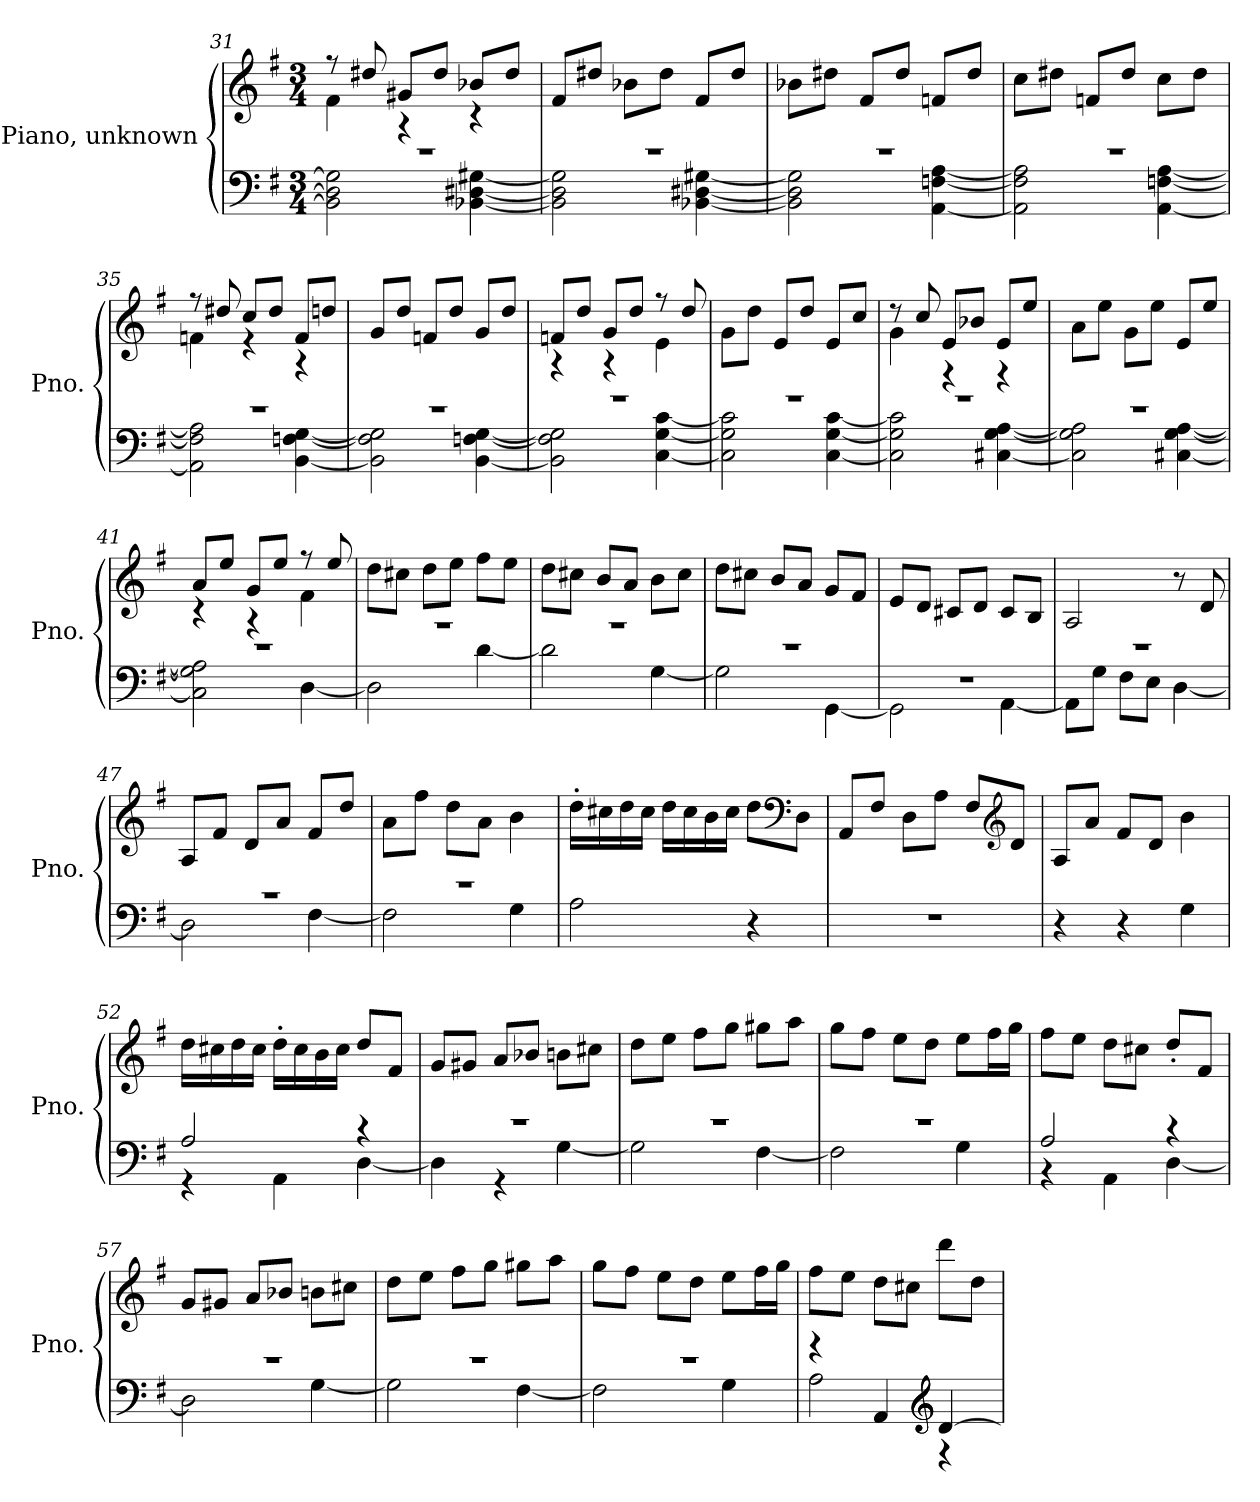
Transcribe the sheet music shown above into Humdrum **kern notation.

**kern	**kern
*part1	*part1
*staff2	*staff1
*I"Piano, unknown	*
*I'Pno.	*
*clefF4	*clefG2
*k[f#]	*k[f#]
*M3/4	*M3/4
=31	=31
*^	*^
2.r	2BB\] 2D#\] 2G#\]	8r	4f#\
.	.	8dd#X/	.
.	.	8g#X/L	4r
.	.	8dd#/J	.
.	[4BB-X\ [4D#X\ [4G#X\	8b-X/L	4r
.	.	8dd#/J	.
*	*	*v	*v
!!LO:LB:g=z
=32	=32	=32
2.r	2BB-\] 2D#\] 2G#\]	8f#/L
.	.	8dd#X/J
.	.	8b-X\L
.	.	8dd#\J
.	[4BB-X\ [4D#X\ [4G#X\	8f#/L
.	.	8dd#/J
=33	=33	=33
2.r	2BB-\] 2D#\] 2G#\]	8b-X\L
.	.	8dd#X\J
.	.	8f#/L
.	.	8dd#/J
.	[4AA\ [4Fn\ [4A\	8fn/L
.	.	8dd#/J
=34	=34	=34
2.r	2AA\] 2F\] 2A\]	8cc\L
.	.	8dd#X\J
.	.	8fn/L
.	.	8dd#/J
.	[4AA\ [4Fn\ [4A\	8cc\L
.	.	8dd#\J
=35	=35	=35
*	*	*^
2.r	2AA\] 2F\] 2A\]	8r	4fn\
.	.	8dd#X/	.
.	.	8cc/L	4r
.	.	8dd#/J	.
.	[4BB\ [4Fn\ [4G\	8f/L	4r
.	.	8ddn/J	.
*	*	*v	*v
=36	=36	=36
2.r	2BB\] 2F\] 2G\]	8g/L
.	.	8dd/J
.	.	8fn/L
.	.	8dd/J
.	[4BB\ [4Fn\ [4G\	8g/L
.	.	8dd/J
!!LO:LB:g=z
=37	=37	=37
*	*	*^
2.r	2BB\] 2F\] 2G\]	8fn/L	4r
.	.	8dd/J	.
.	.	8g/L	4r
.	.	8dd/J	.
.	[4C\ [4G\ [4c\	8r	4e\
.	.	8dd/	.
*	*	*v	*v
=38	=38	=38
2.r	2C\] 2G\] 2c\]	8g\L
.	.	8dd\J
.	.	8e/L
.	.	8dd/J
.	[4C\ [4G\ [4c\	8e/L
.	.	8cc/J
=39	=39	=39
*	*	*^
2.r	2C\] 2G\] 2c\]	8r	4g\
.	.	8cc/	.
.	.	8e/L	4r
.	.	8b-X/J	.
.	[4C#X\ [4G\ [4A\	8e/L	4r
.	.	8ee/J	.
*	*	*v	*v
=40	=40	=40
2.r	2C#\] 2G\] 2A\]	8a\L
.	.	8ee\J
.	.	8g\L
.	.	8ee\J
.	[4C#X\ [4G\ [4A\	8e/L
.	.	8ee/J
=41	=41	=41
*	*	*^
2.r	2C#\] 2G\] 2A\]	8a/L	4r
.	.	8ee/J	.
.	.	8g/L	4r
.	.	8ee/J	.
.	[4D\	8r	4f#\
.	.	8ee/	.
*	*	*v	*v
!!LO:LB:g=z
=42	=42	=42
2.r	2D\]	8dd\L
.	.	8cc#X\J
.	.	8dd\L
.	.	8ee\J
.	[4d\	8ff#\L
.	.	8ee\J
=43	=43	=43
2.r	2d\]	8dd\L
.	.	8cc#X\J
.	.	8b/L
.	.	8a/J
.	[4G\	8b\L
.	.	8cc#\J
=44	=44	=44
2.r	2G\]	8dd\L
.	.	8cc#X\J
.	.	8b/L
.	.	8a/J
.	[4GG\	8g/L
.	.	8f#/J
=45	=45	=45
2.r	2GG\]	8e/L
.	.	8d/J
.	.	8c#X/L
.	.	8d/J
.	[4AA\	8c#/L
.	.	8B/J
=46	=46	=46
2.r	8AA\L]	2A/
.	8G\J	.
.	8F#\L	.
.	8E\J	.
.	[4D\	8r
.	.	8d/
=47	=47	=47
2.r	2D\]	8A/L
.	.	8f#/J
.	.	8d/L
.	.	8a/J
.	[4F#\	8f#/L
.	.	8dd/J
!!LO:LB:g=z
=48	=48	=48
2.r	2F#\]	8a\L
.	.	8ff#\J
.	.	8dd\L
.	.	8a\J
.	4G\	4b\
*v	*v	*
=49	=49
2A\	16dd'\LL
.	16cc#X\
.	16dd\
.	16cc#\JJ
.	16dd\LL
.	16cc#\
.	16b\
.	16cc#\JJ
4r	8dd\L
*	*clefF4
.	8D\J
=50	=50
2.r	8AA/L
.	8F#/J
.	8D\L
.	8A\J
.	8F#/L
*	*clefG2
.	8d/J
=51	=51
4r	8A/L
.	8a/J
4r	8f#/L
.	8d/J
4G\	4b\
=52	=52
*^	*
2A/	4r	16dd\LL
.	.	16cc#X\
.	.	16dd\
.	.	16cc#\JJ
.	4AA\	16dd'\LL
.	.	16cc#\
.	.	16b\
.	.	16cc#\JJ
4r	[4D\	8dd/L
.	.	8f#/J
!!LO:LB:g=z
=53	=53	=53
2.r	4D\]	8g/L
.	.	8g#X/J
.	4r	8a/L
.	.	8b-X/J
.	[4G\	8bn\L
.	.	8cc#X\J
=54	=54	=54
2.r	2G\]	8dd\L
.	.	8ee\J
.	.	8ff#\L
.	.	8gg\J
.	[4F#\	8gg#X\L
.	.	8aa\J
=55	=55	=55
2.r	2F#\]	8gg\L
.	.	8ff#\J
.	.	8ee\L
.	.	8dd\J
.	4G\	8ee\L
.	.	16ff#\L
.	.	16gg\JJ
=56	=56	=56
2A/	4r	8ff#\L
.	.	8ee\J
.	4AA\	8dd\L
.	.	8cc#X\J
4r	[4D\	8dd'/L
.	.	8f#/J
=57	=57	=57
2.r	2D\]	8g/L
.	.	8g#X/J
.	.	8a/L
.	.	8b-X/J
.	[4G\	8bn\L
.	.	8cc#X\J
!!LO:PB:g=z
=58	=58	=58
2.r	2G\]	8dd\L
.	.	8ee\J
.	.	8ff#\L
.	.	8gg\J
.	[4F#\	8gg#X\L
.	.	8aa\J
=59	=59	=59
2.r	2F#\]	8gg\L
.	.	8ff#\J
.	.	8ee\L
.	.	8dd\J
.	4G\	8ee\L
.	.	16ff#\L
.	.	16gg\JJ
=60	=60	=60
4r	2A\	8ff#\L
.	.	8ee\J
4AA/	.	8dd\L
.	.	8cc#X\J
*clefG2	*	*
[4d/	4r	8ddd\L
.	.	8dd\J
*v	*v	*
=	=
*-	*-
